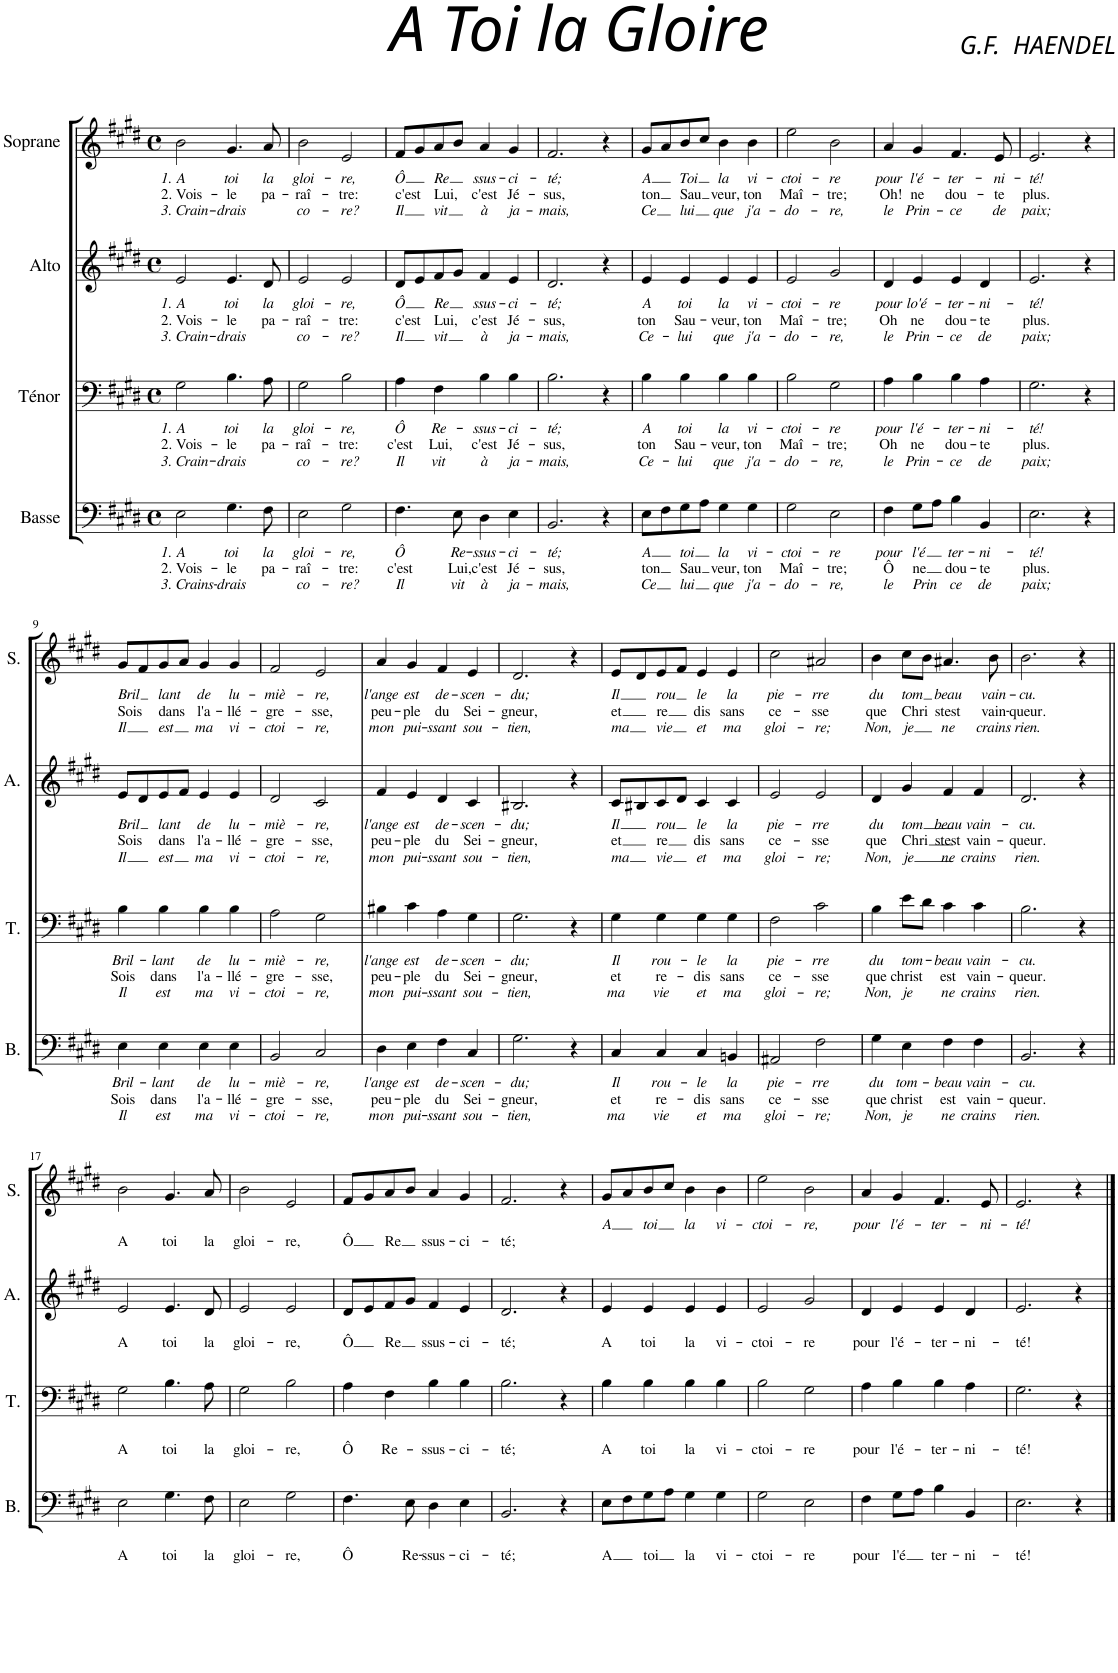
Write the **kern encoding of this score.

**kern	**text	**text	**text	**kern	**text	**text	**text	**kern	**text	**text	**text	**kern	**text	**text	**text
*part4	*part4	*part4	*part4	*part3	*part3	*part3	*part3	*part2	*part2	*part2	*part2	*part1	*part1	*part1	*part1
*staff4	*staff4	*staff4	*staff4	*staff3	*staff3	*staff3	*staff3	*staff2	*staff2	*staff2	*staff2	*staff1	*staff1	*staff1	*staff1
*I"Basse	*	*	*	*I"Ténor	*	*	*	*I"Alto	*	*	*	*I"Soprane	*	*	*
*I'B.	*	*	*	*I'T.	*	*	*	*I'A.	*	*	*	*I'S.	*	*	*
*clefF4	*	*	*	*clefF4	*	*	*	*clefG2	*	*	*	*clefG2	*	*	*
*k[f#c#g#d#]	*	*	*	*k[f#c#g#d#]	*	*	*	*k[f#c#g#d#]	*	*	*	*k[f#c#g#d#]	*	*	*
*M4/4	*	*	*	*M4/4	*	*	*	*M4/4	*	*	*	*M4/4	*	*	*
*met(c)	*	*	*	*met(c)	*	*	*	*met(c)	*	*	*	*met(c)	*	*	*
=1	=1	=1	=1	=1	=1	=1	=1	=1	=1	=1	=1	=1	=1	=1	=1
!	!LO:LY:b	!LO:LY:b	!LO:LY:b	!	!LO:LY:b	!LO:LY:b	!LO:LY:b	!	!LO:LY:b	!LO:LY:b	!LO:LY:b	!	!LO:LY:b	!LO:LY:b	!LO:LY:b
2E\	1. A	2. Vois-	3. Crains-	2G#\	1. A	2. Vois-	3. Crain-	2e/	1. A	2. Vois-	3. Crain-	2b\	1. A	2. Vois-	3. Crain-
!	!LO:LY:b	!LO:LY:b	!LO:LY:b	!	!LO:LY:b	!LO:LY:b	!LO:LY:b	!	!LO:LY:b	!LO:LY:b	!LO:LY:b	!	!LO:LY:b	!LO:LY:b	!LO:LY:b
4.G#\	toi	-le	-drais	4.B\	toi	-le	-drais	4.e/	toi	-le	-drais	4.g#/	toi	-le	-drais
!	!LO:LY:b	!LO:LY:b	!	!	!LO:LY:b	!LO:LY:b	!	!	!LO:LY:b	!LO:LY:b	!	!	!LO:LY:b	!LO:LY:b	!
8F#\	la	pa-	.	8A\	la	pa-	.	8d#/	la	pa-	.	8a/	la	pa-	.
=2	=2	=2	=2	=2	=2	=2	=2	=2	=2	=2	=2	=2	=2	=2	=2
!	!LO:LY:b	!LO:LY:b	!LO:LY:b	!	!LO:LY:b	!LO:LY:b	!LO:LY:b	!	!LO:LY:b	!LO:LY:b	!LO:LY:b	!	!LO:LY:b	!LO:LY:b	!LO:LY:b
2E\	gloi-	-raî-	-co-	2G#\	gloi-	-raî-	-co-	2e/	gloi-	-raî-	-co-	2b\	gloi-	-raî-	-co-
!	!LO:LY:b	!LO:LY:b	!LO:LY:b	!	!LO:LY:b	!LO:LY:b	!LO:LY:b	!	!LO:LY:b	!LO:LY:b	!LO:LY:b	!	!LO:LY:b	!LO:LY:b	!LO:LY:b
2G#\	-re,	-tre:	-re?	2B\	-re,	-tre:	-re?	2e/	-re,	-tre:	-re?	2e/	-re,	-tre:	-re?
=3	=3	=3	=3	=3	=3	=3	=3	=3	=3	=3	=3	=3	=3	=3	=3
!	!LO:LY:b	!LO:LY:b	!LO:LY:b	!	!LO:LY:b	!LO:LY:b	!LO:LY:b	!	!LO:LY:b	!LO:LY:b	!LO:LY:b	!	!LO:LY:b	!LO:LY:b	!LO:LY:b
4.F#\	Ô	c'est	Il	4A\	Ô	c'est	Il	8d#/L	Ô	c'est	Il	8f#/L	Ô	c'est	Il
.	.	.	.	.	.	.	.	8e/	.	.	.	8g#/	.	.	.
!	!	!	!	!	!LO:LY:b	!LO:LY:b	!LO:LY:b	!	!LO:LY:b	!LO:LY:b	!LO:LY:b	!	!LO:LY:b	!LO:LY:b	!LO:LY:b
.	.	.	.	4F#\	Re-	Lui,	vit	8f#/	Re	Lui,	vit	8a/	Re	Lui,	vit
!	!LO:LY:b	!LO:LY:b	!LO:LY:b	!	!	!	!	!	!	!	!	!	!	!	!
8E\	Re-	Lui,	vit	.	.	.	.	8g#/J	.	.	.	8b/J	.	.	.
!	!LO:LY:b	!LO:LY:b	!LO:LY:b	!	!LO:LY:b	!LO:LY:b	!LO:LY:b	!	!LO:LY:b	!LO:LY:b	!LO:LY:b	!	!LO:LY:b	!LO:LY:b	!LO:LY:b
4D#\	-ssus-	c'est	à	4B\	-ssus-	c'est	à	4f#/	ssus-	c'est	à	4a/	ssus-	c'est	à
!	!LO:LY:b	!LO:LY:b	!LO:LY:b	!	!LO:LY:b	!LO:LY:b	!LO:LY:b	!	!LO:LY:b	!LO:LY:b	!LO:LY:b	!	!LO:LY:b	!LO:LY:b	!LO:LY:b
4E\	-ci-	Jé-	ja-	4B\	-ci-	Jé-	ja-	4e/	-ci-	Jé-	ja-	4g#/	-ci-	Jé-	ja-
=4	=4	=4	=4	=4	=4	=4	=4	=4	=4	=4	=4	=4	=4	=4	=4
!	!LO:LY:b	!LO:LY:b	!LO:LY:b	!	!LO:LY:b	!LO:LY:b	!LO:LY:b	!	!LO:LY:b	!LO:LY:b	!LO:LY:b	!	!LO:LY:b	!LO:LY:b	!LO:LY:b
2.BB/	-té;	-sus,	-mais,	2.B\	-té;	-sus,	-mais,	2.d#/	-té;	-sus,	-mais,	2.f#/	-té;	-sus,	-mais,
4r	.	.	.	4r	.	.	.	4r	.	.	.	4r	.	.	.
=5	=5	=5	=5	=5	=5	=5	=5	=5	=5	=5	=5	=5	=5	=5	=5
!	!LO:LY:b	!LO:LY:b	!LO:LY:b	!	!LO:LY:b	!LO:LY:b	!LO:LY:b	!	!LO:LY:b	!LO:LY:b	!LO:LY:b	!	!LO:LY:b	!LO:LY:b	!LO:LY:b
8E\L	A	ton	Ce	4B\	A	ton	Ce-	4e/	A	ton	Ce-	8g#/L	A	ton	Ce
8F#\	.	.	.	.	.	.	.	.	.	.	.	8a/	.	.	.
!	!LO:LY:b	!LO:LY:b	!LO:LY:b	!	!LO:LY:b	!LO:LY:b	!LO:LY:b	!	!LO:LY:b	!LO:LY:b	!LO:LY:b	!	!LO:LY:b	!LO:LY:b	!LO:LY:b
8G#\	toi	Sau	lui	4B\	toi	Sau-	-lui	4e/	toi	Sau-	-lui	8b/	Toi	Sau	lui
8A\J	.	.	.	.	.	.	.	.	.	.	.	8cc#/J	.	.	.
!	!LO:LY:b	!LO:LY:b	!LO:LY:b	!	!LO:LY:b	!LO:LY:b	!LO:LY:b	!	!LO:LY:b	!LO:LY:b	!LO:LY:b	!	!LO:LY:b	!LO:LY:b	!LO:LY:b
4G#\	la	veur,	que	4B\	la	-veur,	que	4e/	la	-veur,	que	4b\	la	veur,	que
!	!LO:LY:b	!LO:LY:b	!LO:LY:b	!	!LO:LY:b	!LO:LY:b	!LO:LY:b	!	!LO:LY:b	!LO:LY:b	!LO:LY:b	!	!LO:LY:b	!LO:LY:b	!LO:LY:b
4G#\	vi-	ton	j'a-	4B\	vi-	ton	j'a-	4e/	vi-	ton	j'a-	4b\	vi-	ton	j'a-
=6	=6	=6	=6	=6	=6	=6	=6	=6	=6	=6	=6	=6	=6	=6	=6
!	!LO:LY:b	!LO:LY:b	!LO:LY:b	!	!LO:LY:b	!LO:LY:b	!LO:LY:b	!	!LO:LY:b	!LO:LY:b	!LO:LY:b	!	!LO:LY:b	!LO:LY:b	!LO:LY:b
2G#\	-ctoi-	Maî-	-do-	2B\	-ctoi-	Maî-	-do-	2e/	-ctoi-	Maî-	-do-	2ee\	-ctoi-	Maî-	-do-
!	!LO:LY:b	!LO:LY:b	!LO:LY:b	!	!LO:LY:b	!LO:LY:b	!LO:LY:b	!	!LO:LY:b	!LO:LY:b	!LO:LY:b	!	!LO:LY:b	!LO:LY:b	!LO:LY:b
2E\	-re	-tre;	-re,	2G#\	-re	-tre;	-re,	2g#/	-re	-tre;	-re,	2b\	-re	-tre;	-re,
=7	=7	=7	=7	=7	=7	=7	=7	=7	=7	=7	=7	=7	=7	=7	=7
!	!LO:LY:b	!LO:LY:b	!LO:LY:b	!	!LO:LY:b	!LO:LY:b	!LO:LY:b	!	!LO:LY:b	!LO:LY:b	!LO:LY:b	!	!LO:LY:b	!LO:LY:b	!LO:LY:b
4F#\	pour	Ô	le	4A\	pour	Oh	le	4d#/	pour	Oh	le	4a/	pour	Oh!	le
!	!LO:LY:b	!LO:LY:b	!LO:LY:b	!	!LO:LY:b	!LO:LY:b	!LO:LY:b	!	!LO:LY:b	!LO:LY:b	!LO:LY:b	!	!LO:LY:b	!LO:LY:b	!LO:LY:b
8G#\L	l'é	ne	Prin	4B\	l'é-	ne	Prin-	4e/	lo'é-	ne	Prin-	4g#/	l'é-	ne	Prin-
8A\J	.	.	.	.	.	.	.	.	.	.	.	.	.	.	.
!	!LO:LY:b	!LO:LY:b	!LO:LY:b	!	!LO:LY:b	!LO:LY:b	!LO:LY:b	!	!LO:LY:b	!LO:LY:b	!LO:LY:b	!	!LO:LY:b	!LO:LY:b	!LO:LY:b
4B\	ter-	dou-	ce	4B\	-ter-	dou-	-ce	4e/	-ter-	dou-	-ce	4.f#/	-ter-	dou-	-ce
!	!LO:LY:b	!LO:LY:b	!LO:LY:b	!	!LO:LY:b	!LO:LY:b	!LO:LY:b	!	!LO:LY:b	!LO:LY:b	!LO:LY:b	!	!	!	!
4BB/	-ni-	-te	de	4A\	-ni-	-te	de	4d#/	-ni-	-te	de	.	.	.	.
!	!	!	!	!	!	!	!	!	!	!	!	!	!LO:LY:b	!LO:LY:b	!LO:LY:b
.	.	.	.	.	.	.	.	.	.	.	.	8e/	-ni-	-te	de
=8	=8	=8	=8	=8	=8	=8	=8	=8	=8	=8	=8	=8	=8	=8	=8
!	!LO:LY:b	!LO:LY:b	!LO:LY:b	!	!LO:LY:b	!LO:LY:b	!LO:LY:b	!	!LO:LY:b	!LO:LY:b	!LO:LY:b	!	!LO:LY:b	!LO:LY:b	!LO:LY:b
2.E\	-té!	plus.	paix;	2.G#\	-té!	plus.	paix;	2.e/	-té!	plus.	paix;	2.e/	-té!	plus.	paix;
4r	.	.	.	4r	.	.	.	4r	.	.	.	4r	.	.	.
!!LO:LB:g=z
=9	=9	=9	=9	=9	=9	=9	=9	=9	=9	=9	=9	=9	=9	=9	=9
!	!LO:LY:b	!LO:LY:b	!LO:LY:b	!	!LO:LY:b	!LO:LY:b	!LO:LY:b	!	!LO:LY:b	!LO:LY:b	!LO:LY:b	!	!LO:LY:b	!LO:LY:b	!LO:LY:b
4E\	Bril-	Sois	Il	4B\	Bril-	Sois	Il	8e/L	-Bril	Sois	Il	8g#/L	-Bril	Sois	Il
.	.	.	.	.	.	.	.	8d#/	.	.	.	8f#/	.	.	.
!	!LO:LY:b	!LO:LY:b	!LO:LY:b	!	!LO:LY:b	!LO:LY:b	!LO:LY:b	!	!LO:LY:b	!LO:LY:b	!LO:LY:b	!	!LO:LY:b	!LO:LY:b	!LO:LY:b
4E\	-lant	dans	est	4B\	-lant	dans	est	8e/	lant	dans	est	8g#/	lant	dans	est
.	.	.	.	.	.	.	.	8f#/J	.	.	.	8a/J	.	.	.
!	!LO:LY:b	!LO:LY:b	!LO:LY:b	!	!LO:LY:b	!LO:LY:b	!LO:LY:b	!	!LO:LY:b	!LO:LY:b	!LO:LY:b	!	!LO:LY:b	!LO:LY:b	!LO:LY:b
4E\	de	l'a-	ma	4B\	de	l'a-	ma	4e/	de	l'a-	ma	4g#/	de	l'a-	ma
!	!LO:LY:b	!LO:LY:b	!LO:LY:b	!	!LO:LY:b	!LO:LY:b	!LO:LY:b	!	!LO:LY:b	!LO:LY:b	!LO:LY:b	!	!LO:LY:b	!LO:LY:b	!LO:LY:b
4E\	lu-	-llé-	vi-	4B\	lu-	-llé-	vi-	4e/	lu-	-llé-	vi-	4g#/	lu-	-llé-	vi-
=10	=10	=10	=10	=10	=10	=10	=10	=10	=10	=10	=10	=10	=10	=10	=10
!	!LO:LY:b	!LO:LY:b	!LO:LY:b	!	!LO:LY:b	!LO:LY:b	!LO:LY:b	!	!LO:LY:b	!LO:LY:b	!LO:LY:b	!	!LO:LY:b	!LO:LY:b	!LO:LY:b
2BB/	-miè-	-gre-	-ctoi-	2A\	-miè-	-gre-	-ctoi-	2d#/	-miè-	-gre-	-ctoi-	2f#/	-miè-	-gre-	-ctoi-
!	!LO:LY:b	!LO:LY:b	!LO:LY:b	!	!LO:LY:b	!LO:LY:b	!LO:LY:b	!	!LO:LY:b	!LO:LY:b	!LO:LY:b	!	!LO:LY:b	!LO:LY:b	!LO:LY:b
2C#/	-re,	-sse,	-re,	2G#\	-re,	-sse,	-re,	2c#/	-re,	-sse,	-re,	2e/	-re,	-sse,	-re,
=11	=11	=11	=11	=11	=11	=11	=11	=11	=11	=11	=11	=11	=11	=11	=11
!	!LO:LY:b	!LO:LY:b	!LO:LY:b	!	!LO:LY:b	!LO:LY:b	!LO:LY:b	!	!LO:LY:b	!LO:LY:b	!LO:LY:b	!	!LO:LY:b	!LO:LY:b	!LO:LY:b
4D#\	l'ange	peu-	mon	4B#X\	l'ange	peu-	mon	4f#/	l'ange	peu-	mon	4a/	l'ange	peu-	mon
!	!LO:LY:b	!LO:LY:b	!LO:LY:b	!	!LO:LY:b	!LO:LY:b	!LO:LY:b	!	!LO:LY:b	!LO:LY:b	!LO:LY:b	!	!LO:LY:b	!LO:LY:b	!LO:LY:b
4E\	est	-ple	pui-	4c#\	est	-ple	pui-	4e/	est	-ple	pui-	4g#/	est	-ple	pui-
!	!LO:LY:b	!LO:LY:b	!LO:LY:b	!	!LO:LY:b	!LO:LY:b	!LO:LY:b	!	!LO:LY:b	!LO:LY:b	!LO:LY:b	!	!LO:LY:b	!LO:LY:b	!LO:LY:b
4F#\	de-	du	-ssant	4A\	de-	du	-ssant	4d#/	de-	du	-ssant	4f#/	de-	du	-ssant
!	!LO:LY:b	!LO:LY:b	!LO:LY:b	!	!LO:LY:b	!LO:LY:b	!LO:LY:b	!	!LO:LY:b	!LO:LY:b	!LO:LY:b	!	!LO:LY:b	!LO:LY:b	!LO:LY:b
4C#/	-scen-	Sei-	sou-	4G#\	-scen-	Sei-	sou-	4c#/	-scen-	Sei-	sou-	4e/	-scen-	Sei-	sou-
=12	=12	=12	=12	=12	=12	=12	=12	=12	=12	=12	=12	=12	=12	=12	=12
!	!LO:LY:b	!LO:LY:b	!LO:LY:b	!	!LO:LY:b	!LO:LY:b	!LO:LY:b	!	!LO:LY:b	!LO:LY:b	!LO:LY:b	!	!LO:LY:b	!LO:LY:b	!LO:LY:b
2.G#\	-du;	-gneur,	-tien,	2.G#\	-du;	-gneur,	-tien,	2.B#X/	-du;	-gneur,	-tien,	2.d#/	-du;	-gneur,	-tien,
4r	.	.	.	4r	.	.	.	4r	.	.	.	4r	.	.	.
=13	=13	=13	=13	=13	=13	=13	=13	=13	=13	=13	=13	=13	=13	=13	=13
!	!LO:LY:b	!LO:LY:b	!LO:LY:b	!	!LO:LY:b	!LO:LY:b	!LO:LY:b	!	!LO:LY:b	!LO:LY:b	!LO:LY:b	!	!LO:LY:b	!LO:LY:b	!LO:LY:b
4C#/	Il	et	ma	4G#\	Il	et	ma	8c#/L	Il	et	ma	8e/L	Il	et	ma
.	.	.	.	.	.	.	.	8B#X/	.	.	.	8d#/	.	.	.
!	!LO:LY:b	!LO:LY:b	!LO:LY:b	!	!LO:LY:b	!LO:LY:b	!LO:LY:b	!	!LO:LY:b	!LO:LY:b	!LO:LY:b	!	!LO:LY:b	!LO:LY:b	!LO:LY:b
4C#/	rou-	re-	vie	4G#\	rou-	re-	vie	8c#/	rou	re	vie	8e/	rou	re	vie
.	.	.	.	.	.	.	.	8d#/J	.	.	.	8f#/J	.	.	.
!	!LO:LY:b	!LO:LY:b	!LO:LY:b	!	!LO:LY:b	!LO:LY:b	!LO:LY:b	!	!LO:LY:b	!LO:LY:b	!LO:LY:b	!	!LO:LY:b	!LO:LY:b	!LO:LY:b
4C#/	-le	-dis	et	4G#\	-le	-dis	et	4c#/	le	dis	et	4e/	le	dis	et
!	!LO:LY:b	!LO:LY:b	!LO:LY:b	!	!LO:LY:b	!LO:LY:b	!LO:LY:b	!	!LO:LY:b	!LO:LY:b	!LO:LY:b	!	!LO:LY:b	!LO:LY:b	!LO:LY:b
4BBn/	la	sans	ma	4G#\	la	sans	ma	4c#/	la	sans	ma	4e/	la	sans	ma
=14	=14	=14	=14	=14	=14	=14	=14	=14	=14	=14	=14	=14	=14	=14	=14
!	!LO:LY:b	!LO:LY:b	!LO:LY:b	!	!LO:LY:b	!LO:LY:b	!LO:LY:b	!	!LO:LY:b	!LO:LY:b	!LO:LY:b	!	!LO:LY:b	!LO:LY:b	!LO:LY:b
2AA#X/	pie-	ce-	gloi-	2F#\	pie-	ce-	gloi-	2e/	pie-	ce-	gloi-	2cc#\	pie-	ce-	gloi-
!	!LO:LY:b	!LO:LY:b	!LO:LY:b	!	!LO:LY:b	!LO:LY:b	!LO:LY:b	!	!LO:LY:b	!LO:LY:b	!LO:LY:b	!	!LO:LY:b	!LO:LY:b	!LO:LY:b
2F#\	-rre	-sse	-re;	2c#\	-rre	-sse	-re;	2e/	-rre	-sse	-re;	2a#X/	-rre	-sse	-re;
=15	=15	=15	=15	=15	=15	=15	=15	=15	=15	=15	=15	=15	=15	=15	=15
!	!LO:LY:b	!LO:LY:b	!LO:LY:b	!	!LO:LY:b	!LO:LY:b	!LO:LY:b	!	!LO:LY:b	!LO:LY:b	!LO:LY:b	!	!LO:LY:b	!LO:LY:b	!LO:LY:b
4G#\	du	que	Non,	4B\	du	que	Non,	4d#/	du	que	Non,	4b\	du	que	Non,
!	!LO:LY:b	!LO:LY:b	!LO:LY:b	!	!LO:LY:b	!LO:LY:b	!LO:LY:b	!	!LO:LY:b	!LO:LY:b	!LO:LY:b	!	!LO:LY:b	!LO:LY:b	!LO:LY:b
4E\	tom-	christ	je	8e\L	tom-	christ	je	4g#/	tom	Chri	je	8cc#\L	tom	Chri	je
.	.	.	.	8d#\J	.	.	.	.	.	.	.	8b\J	.	.	.
!	!LO:LY:b	!LO:LY:b	!LO:LY:b	!	!LO:LY:b	!LO:LY:b	!LO:LY:b	!	!LO:LY:b	!LO:LY:b	!LO:LY:b	!	!LO:LY:b	!LO:LY:b	!LO:LY:b
4F#\	-beau	est	ne	4c#\	-beau	est	ne	4f#/	beau	stest	ne	4.a#X/	beau	stest	ne
!	!LO:LY:b	!LO:LY:b	!LO:LY:b	!	!LO:LY:b	!LO:LY:b	!LO:LY:b	!	!LO:LY:b	!LO:LY:b	!LO:LY:b	!	!	!	!
4F#\	vain-	vain-	crains	4c#\	vain-	vain-	crains	4f#/	vain-	vain-	crains	.	.	.	.
!	!	!	!	!	!	!	!	!	!	!	!	!	!LO:LY:b	!LO:LY:b	!LO:LY:b
.	.	.	.	.	.	.	.	.	.	.	.	8b\	vain-	vain-	crains
=16	=16	=16	=16	=16	=16	=16	=16	=16	=16	=16	=16	=16	=16	=16	=16
!	!LO:LY:b	!LO:LY:b	!LO:LY:b	!	!LO:LY:b	!LO:LY:b	!LO:LY:b	!	!LO:LY:b	!LO:LY:b	!LO:LY:b	!	!LO:LY:b	!LO:LY:b	!LO:LY:b
2.BB/	-cu.	-queur.	rien.	2.B\	-cu.	-queur.	rien.	2.d#/	-cu.	-queur.	rien.	2.b\	-cu.	-queur.	rien.
4r	.	.	.	4r	.	.	.	4r	.	.	.	4r	.	.	.
!!LO:LB:g=z
=17||	=17||	=17||	=17||	=17||	=17||	=17||	=17||	=17||	=17||	=17||	=17||	=17||	=17||	=17||	=17||
!	!	!LO:LY:b	!	!	!	!LO:LY:b	!	!	!	!LO:LY:b	!	!	!	!LO:LY:b	!
2E\	.	A	.	2G#\	.	A	.	2e/	.	A	.	2b\	.	A	.
!	!	!LO:LY:b	!	!	!	!LO:LY:b	!	!	!	!LO:LY:b	!	!	!	!LO:LY:b	!
4.G#\	.	toi	.	4.B\	.	toi	.	4.e/	.	toi	.	4.g#/	.	toi	.
!	!	!LO:LY:b	!	!	!	!LO:LY:b	!	!	!	!LO:LY:b	!	!	!	!LO:LY:b	!
8F#\	.	la	.	8A\	.	la	.	8d#/	.	la	.	8a/	.	la	.
=18	=18	=18	=18	=18	=18	=18	=18	=18	=18	=18	=18	=18	=18	=18	=18
!	!	!LO:LY:b	!	!	!	!LO:LY:b	!	!	!	!LO:LY:b	!	!	!	!LO:LY:b	!
2E\	.	gloi-	.	2G#\	.	gloi-	.	2e/	.	gloi-	.	2b\	.	gloi-	.
!	!	!LO:LY:b	!	!	!	!LO:LY:b	!	!	!	!LO:LY:b	!	!	!	!LO:LY:b	!
2G#\	.	-re,	.	2B\	.	-re,	.	2e/	.	-re,	.	2e/	.	-re,	.
=19	=19	=19	=19	=19	=19	=19	=19	=19	=19	=19	=19	=19	=19	=19	=19
!	!	!LO:LY:b	!	!	!	!LO:LY:b	!	!	!	!LO:LY:b	!	!	!	!LO:LY:b	!
4.F#\	.	Ô	.	4A\	.	Ô	.	8d#/L	.	Ô	.	8f#/L	.	Ô	.
.	.	.	.	.	.	.	.	8e/	.	.	.	8g#/	.	.	.
!	!	!	!	!	!	!LO:LY:b	!	!	!	!LO:LY:b	!	!	!	!LO:LY:b	!
.	.	.	.	4F#\	.	Re-	.	8f#/	.	Re	.	8a/	.	Re	.
!	!	!LO:LY:b	!	!	!	!	!	!	!	!	!	!	!	!	!
8E\	.	Re-	.	.	.	.	.	8g#/J	.	.	.	8b/J	.	.	.
!	!	!LO:LY:b	!	!	!	!LO:LY:b	!	!	!	!LO:LY:b	!	!	!	!LO:LY:b	!
4D#\	.	-ssus-	.	4B\	.	-ssus-	.	4f#/	.	ssus-	.	4a/	.	ssus-	.
!	!	!LO:LY:b	!	!	!	!LO:LY:b	!	!	!	!LO:LY:b	!	!	!	!LO:LY:b	!
4E\	.	-ci-	.	4B\	.	-ci-	.	4e/	.	-ci-	.	4g#/	.	-ci-	.
=20	=20	=20	=20	=20	=20	=20	=20	=20	=20	=20	=20	=20	=20	=20	=20
!	!	!LO:LY:b	!	!	!	!LO:LY:b	!	!	!	!LO:LY:b	!	!	!	!LO:LY:b	!
2.BB/	.	-té;	.	2.B\	.	-té;	.	2.d#/	.	-té;	.	2.f#/	.	-té;	.
4r	.	.	.	4r	.	.	.	4r	.	.	.	4r	.	.	.
=21	=21	=21	=21	=21	=21	=21	=21	=21	=21	=21	=21	=21	=21	=21	=21
!	!	!LO:LY:b	!	!	!	!LO:LY:b	!	!	!	!LO:LY:b	!	!	!LO:LY:b	!	!
8E\L	.	A	.	4B\	.	A	.	4e/	.	A	.	8g#/L	A	.	.
8F#\	.	.	.	.	.	.	.	.	.	.	.	8a/	.	.	.
!	!	!LO:LY:b	!	!	!	!LO:LY:b	!	!	!	!LO:LY:b	!	!	!LO:LY:b	!	!
8G#\	.	toi	.	4B\	.	toi	.	4e/	.	toi	.	8b/	toi	.	.
8A\J	.	.	.	.	.	.	.	.	.	.	.	8cc#/J	.	.	.
!	!	!LO:LY:b	!	!	!	!LO:LY:b	!	!	!	!LO:LY:b	!	!	!LO:LY:b	!	!
4G#\	.	la	.	4B\	.	la	.	4e/	.	la	.	4b\	la	.	.
!	!	!LO:LY:b	!	!	!	!LO:LY:b	!	!	!	!LO:LY:b	!	!	!LO:LY:b	!	!
4G#\	.	vi-	.	4B\	.	vi-	.	4e/	.	vi-	.	4b\	vi-	.	.
=22	=22	=22	=22	=22	=22	=22	=22	=22	=22	=22	=22	=22	=22	=22	=22
!	!	!LO:LY:b	!	!	!	!LO:LY:b	!	!	!	!LO:LY:b	!	!	!LO:LY:b	!	!
2G#\	.	-ctoi-	.	2B\	.	-ctoi-	.	2e/	.	-ctoi-	.	2ee\	-ctoi-	.	.
!	!	!LO:LY:b	!	!	!	!LO:LY:b	!	!	!	!LO:LY:b	!	!	!LO:LY:b	!	!
2E\	.	-re	.	2G#\	.	-re	.	2g#/	.	-re	.	2b\	-re,	.	.
=23	=23	=23	=23	=23	=23	=23	=23	=23	=23	=23	=23	=23	=23	=23	=23
!	!	!LO:LY:b	!	!	!	!LO:LY:b	!	!	!	!LO:LY:b	!	!	!LO:LY:b	!	!
4F#\	.	pour	.	4A\	.	pour	.	4d#/	.	pour	.	4a/	pour	.	.
!	!	!LO:LY:b	!	!	!	!LO:LY:b	!	!	!	!LO:LY:b	!	!	!LO:LY:b	!	!
8G#\L	.	l'é	.	4B\	.	l'é-	.	4e/	.	l'é-	.	4g#/	l'é-	.	.
8A\J	.	.	.	.	.	.	.	.	.	.	.	.	.	.	.
!	!	!LO:LY:b	!	!	!	!LO:LY:b	!	!	!	!LO:LY:b	!	!	!LO:LY:b	!	!
4B\	.	ter-	.	4B\	.	-ter-	.	4e/	.	-ter-	.	4.f#/	-ter-	.	.
!	!	!LO:LY:b	!	!	!	!LO:LY:b	!	!	!	!LO:LY:b	!	!	!	!	!
4BB/	.	-ni-	.	4A\	.	-ni-	.	4d#/	.	-ni-	.	.	.	.	.
!	!	!	!	!	!	!	!	!	!	!	!	!	!LO:LY:b	!	!
.	.	.	.	.	.	.	.	.	.	.	.	8e/	-ni-	.	.
=24	=24	=24	=24	=24	=24	=24	=24	=24	=24	=24	=24	=24	=24	=24	=24
!	!	!LO:LY:b	!	!	!	!LO:LY:b	!	!	!	!LO:LY:b	!	!	!LO:LY:b	!	!
2.E\	.	-té!	.	2.G#\	.	-té!	.	2.e/	.	-té!	.	2.e/	-té!	.	.
4r	.	.	.	4r	.	.	.	4r	.	.	.	4r	.	.	.
==	==	==	==	==	==	==	==	==	==	==	==	==	==	==	==
*-	*-	*-	*-	*-	*-	*-	*-	*-	*-	*-	*-	*-	*-	*-	*-
